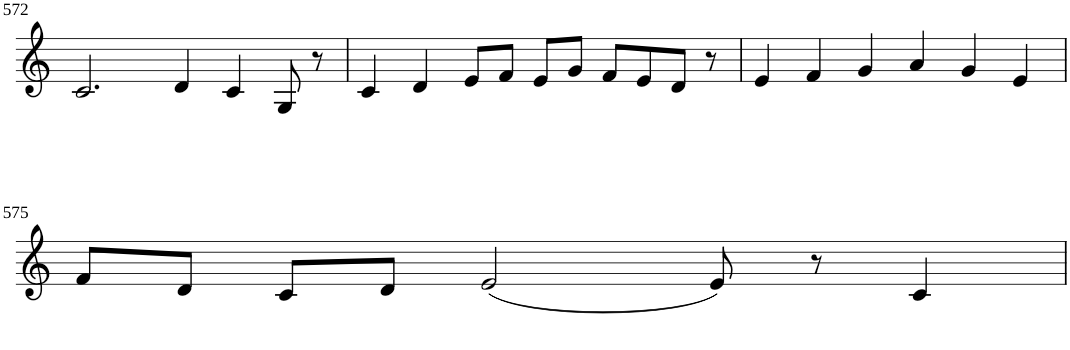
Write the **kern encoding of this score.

**kern
*part1
*staff1
*I"Violin
!!LO:PB:g=z
*clefG2
*k[]
*M6/4
=572
2.c/
4d/
4c/
8G/
8r
=573
4c/
4d/
8e/L
8f/J
8e/L
8g/J
8f/L
8e/
8d/J
8r
=574
4e/
4f/
4g/
4a/
4g/
4e/
!!LO:LB:g=z
=575
8f/L
8d/J
8c/L
8d/J
(2e/
8e/)
8r
4c/
=
*-
